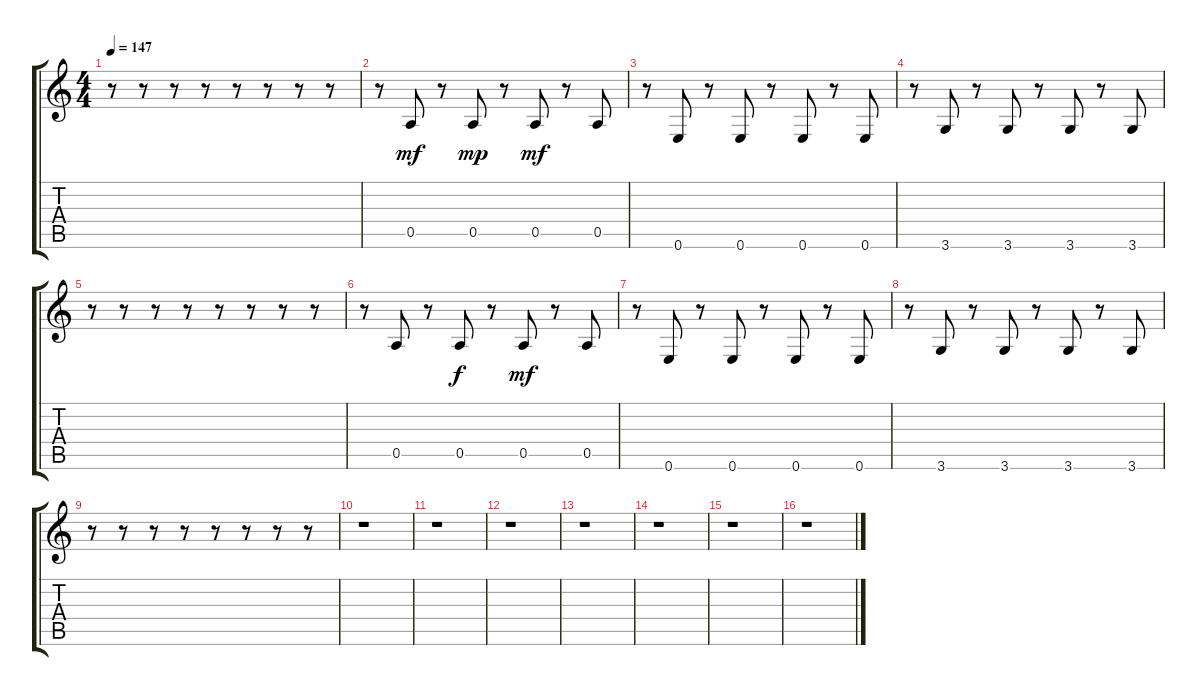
\track "" {instrument synthbass1}
\staff {score tabs}
\tuning (E4 B3 G3 D3 A2 E2) {hide}
\ts (4 4)
\tempo 147
\clef g2
\ks c
r.8{dy mf} r.8 r.8 r.8 r.8 r.8 r.8 r.8 |
r.8 0.5.8 r.8 0.5.8{dy mp} r.8 0.5.8{dy mf} r.8 0.5.8 |
r.8 0.6.8 r.8 0.6.8 r.8 0.6.8 r.8 0.6.8 |
r.8 3.6.8 r.8 3.6.8 r.8 3.6.8 r.8 3.6.8 |
r.8 r.8 r.8 r.8 r.8 r.8 r.8 r.8 |
r.8 0.5.8 r.8 0.5.8{dy f} r.8 0.5.8{dy mf} r.8 0.5.8 |
r.8 0.6.8 r.8 0.6.8 r.8 0.6.8 r.8 0.6.8 |
r.8 3.6.8 r.8 3.6.8 r.8 3.6.8 r.8 3.6.8 |
r.8 r.8 r.8 r.8 r.8 r.8 r.8 r.8 |
r.1 |
r.1 |
r.1 |
r.1 |
r.1 |
r.1 |
r.1
